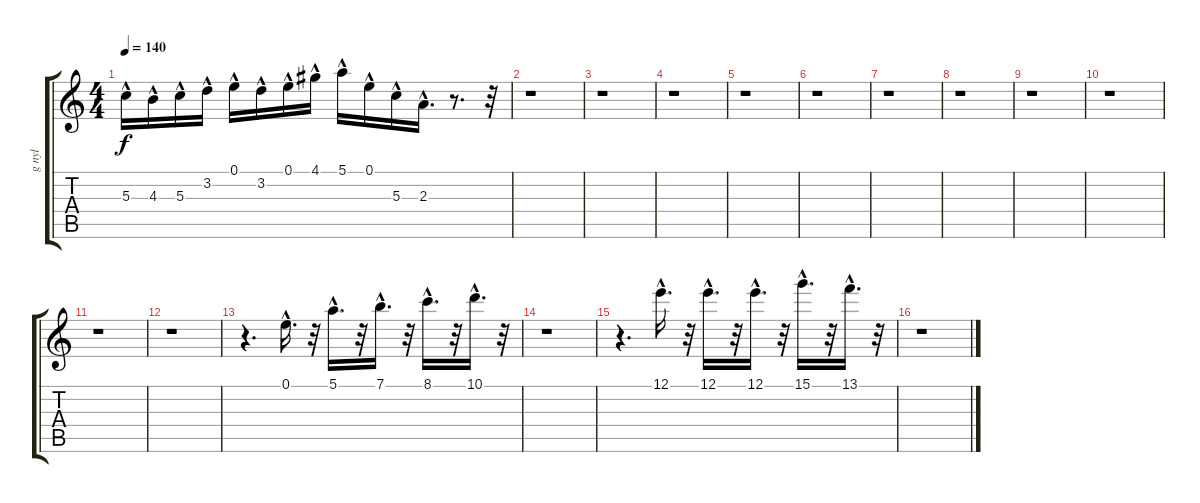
\track ("g nyl" "g nyl") {instrument acousticguitarnylon}
\staff {score tabs}
\tuning (E4 B3 G3 D3 A2 E2) {hide}
\ts (4 4)
\tempo 140
\clef g2
\ks c
5.3{hac}.16{dy f} 4.3{hac}.16 5.3{hac}.16 3.2{hac}.16 0.1{hac}.16 3.2{hac}.16 0.1{hac}.16 4.1{hac}.16 5.1{hac}.16 0.1{hac}.16 5.3{hac}.16 2.3{hac}.16{d} r.8{d} r.32 |
r.1 |
r.1 |
r.1 |
r.1 |
r.1 |
r.1 |
r.1 |
r.1 |
r.1 |
r.1 |
r.1 |
r.4{d} 0.1{hac}.16{d} r.32 5.1{hac}.16{d} r.32 7.1{hac}.16{d} r.32 8.1{hac}.16{d} r.32 10.1{hac}.16{d} r.32 |
r.1 |
r.4{d} 12.1{hac}.16{d} r.32 12.1{hac}.16{d} r.32 12.1{hac}.16{d} r.32 15.1{hac}.16{d} r.32 13.1{hac}.16{d} r.32 |
r.1
